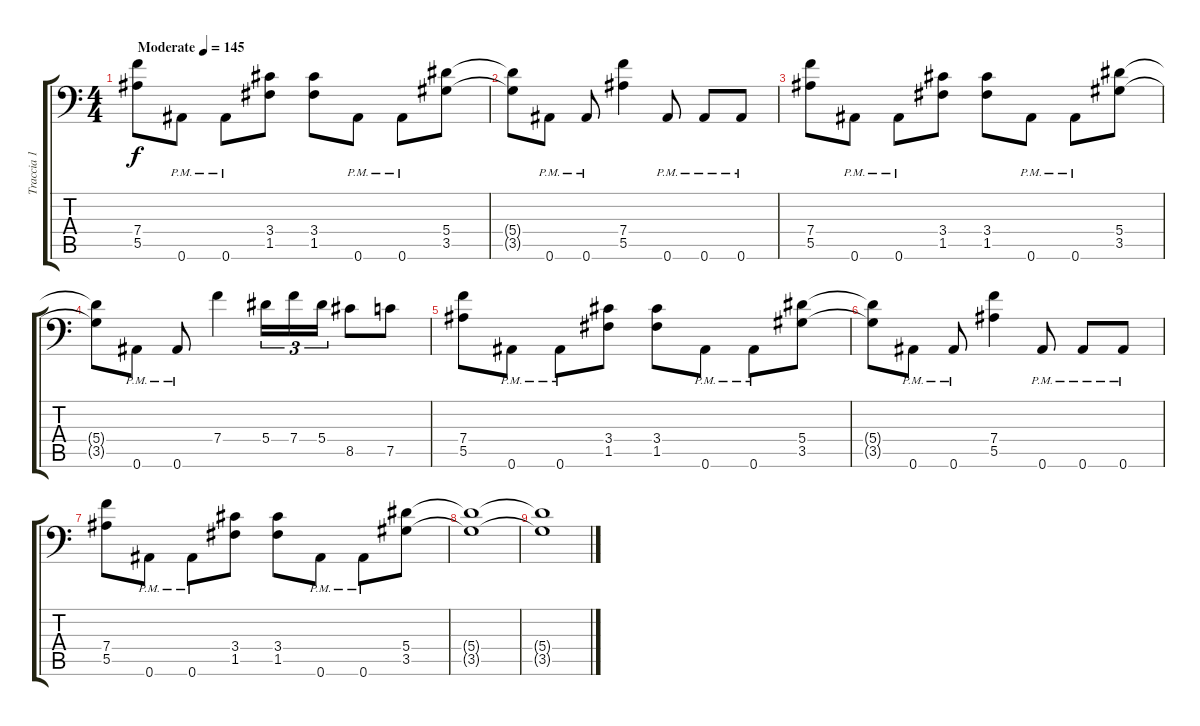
\track ("Traccia 1" "Traccia 1") {instrument distortionguitar}
\staff {score tabs}
\tuning (C4 G3 Eb3 Bb2 F2 Bb1) {hide}
\ts (4 4)
\tempo (145 "Moderate")
\clef f4
\ks c
(7.4 5.5).8{dy f instrument distortionguitar} 0.6{pm}.8 0.6{pm}.8 (3.4 1.5).8 (3.4 1.5).8 0.6{pm}.8 0.6{pm}.8 (5.4 3.5).8 |
(5.4{t} 3.5{t}).8 0.6{pm}.8 0.6{pm}.8 (7.4 5.5).4 0.6{pm}.8 0.6{pm}.8 0.6{pm}.8 |
(7.4 5.5).8 0.6{pm}.8 0.6{pm}.8 (3.4 1.5).8 (3.4 1.5).8 0.6{pm}.8 0.6{pm}.8 (5.4 3.5).8 |
(5.4{t} 3.5{t}).8 0.6{pm}.8 0.6{pm}.8 7.4.4 5.4.16{tu (3 2)} 7.4.16{tu (3 2)} 5.4.16{tu (3 2)} 8.5.8 7.5.8 |
(7.4 5.5).8 0.6{pm}.8 0.6{pm}.8 (3.4 1.5).8 (3.4 1.5).8 0.6{pm}.8 0.6{pm}.8 (5.4 3.5).8 |
(5.4{t} 3.5{t}).8 0.6{pm}.8 0.6{pm}.8 (7.4 5.5).4 0.6{pm}.8 0.6{pm}.8 0.6{pm}.8 |
(7.4 5.5).8 0.6{pm}.8 0.6{pm}.8 (3.4 1.5).8 (3.4 1.5).8 0.6{pm}.8 0.6{pm}.8 (5.4 3.5).8 |
(5.4{t} 3.5{t}).1 |
(5.4{t} 3.5{t}).1
